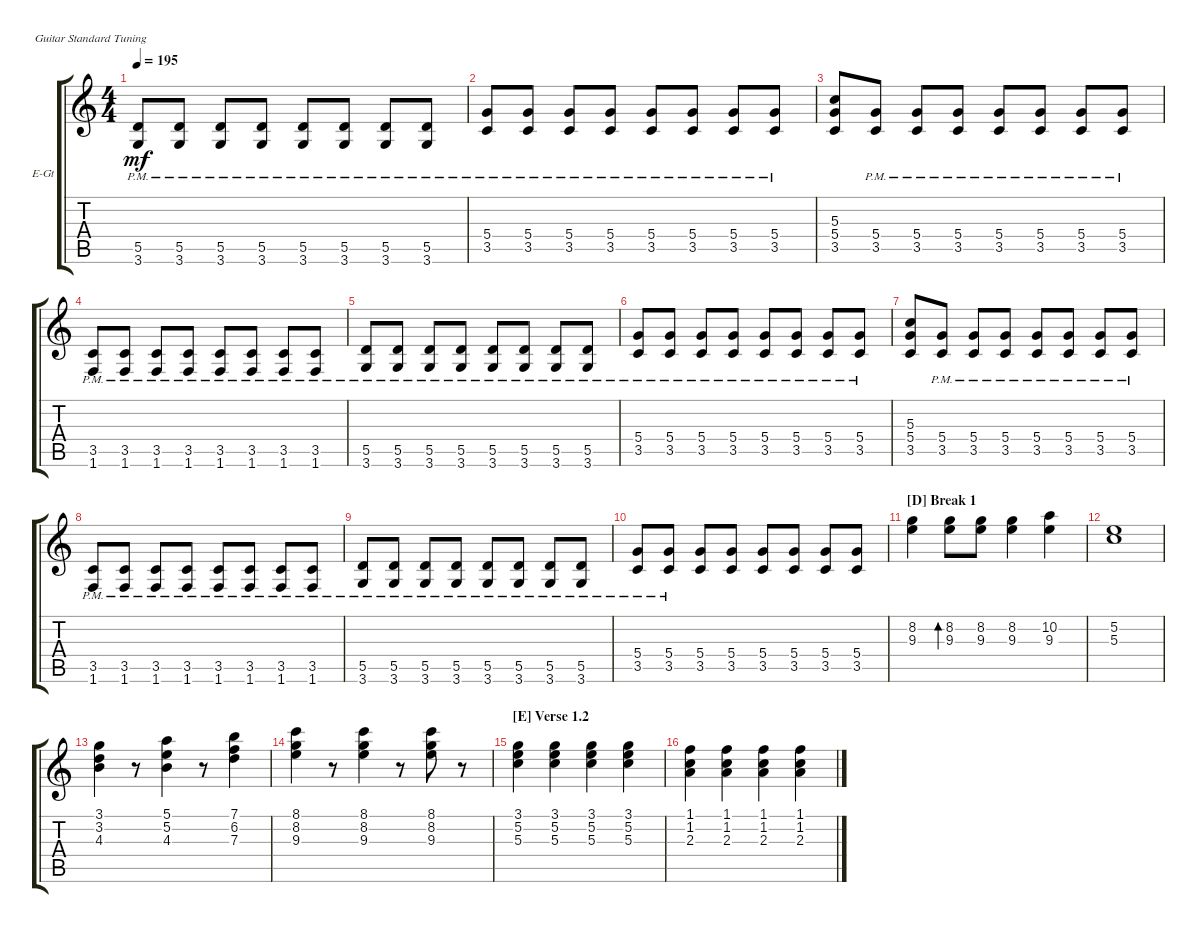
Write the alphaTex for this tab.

\defaultSystemsLayout 4
\bracketExtendMode groupsimilarinstruments
\firstSystemTrackNameOrientation horizontal
\otherSystemsTrackNameOrientation horizontal
\track ("Lead Guitar" "E-Gt") {instrument distortionguitar}
\staff {score tabs}
\tuning (E4 B3 G3 D3 A2 E2)
\ts (4 4)
\tempo 195
\clef g2
\ks c
(3.6{pm} 5.5{pm}).8{dy mf} (5.5{pm} 3.6{pm}).8 (3.6{pm} 5.5{pm}).8 (3.6{pm} 5.5{pm}).8 (3.6{pm} 5.5{pm}).8 (5.5{pm} 3.6{pm}).8 (3.6{pm} 5.5{pm}).8 (3.6{pm} 5.5{pm}).8 |
(3.5 5.4{pm}).8 (5.4{pm} 3.5{pm}).8 (3.5{pm} 5.4{pm}).8 (5.4{pm} 3.5{pm}).8 (3.5{pm} 5.4{pm}).8 (5.4{pm} 3.5{pm}).8 (3.5{pm} 5.4{pm}).8 (5.4{pm} 3.5{pm}).8 |
(3.5 5.4 5.3).8 (5.4{pm} 3.5{pm}).8 (3.5{pm} 5.4{pm}).8 (5.4{pm} 3.5{pm}).8 (3.5{pm} 5.4{pm}).8 (5.4{pm} 3.5{pm}).8 (3.5{pm} 5.4{pm}).8 (5.4{pm} 3.5{pm}).8 |
(1.6{pm} 3.5{pm}).8 (3.5{pm} 1.6{pm}).8 (1.6{pm} 3.5{pm}).8 (3.5{pm} 1.6{pm}).8 (1.6{pm} 3.5{pm}).8 (3.5{pm} 1.6{pm}).8 (1.6{pm} 3.5{pm}).8 (3.5{pm} 1.6{pm}).8 |
(3.6{pm} 5.5{pm}).8 (5.5{pm} 3.6{pm}).8 (3.6{pm} 5.5{pm}).8 (3.6{pm} 5.5{pm}).8 (3.6{pm} 5.5{pm}).8 (5.5{pm} 3.6{pm}).8 (3.6{pm} 5.5{pm}).8 (3.6{pm} 5.5{pm}).8 |
(3.5 5.4{pm}).8 (5.4{pm} 3.5{pm}).8 (3.5{pm} 5.4{pm}).8 (5.4{pm} 3.5{pm}).8 (3.5{pm} 5.4{pm}).8 (5.4{pm} 3.5{pm}).8 (3.5{pm} 5.4{pm}).8 (5.4{pm} 3.5{pm}).8 |
(3.5 5.4 5.3).8 (5.4{pm} 3.5{pm}).8 (3.5{pm} 5.4{pm}).8 (5.4{pm} 3.5{pm}).8 (3.5{pm} 5.4{pm}).8 (5.4{pm} 3.5{pm}).8 (3.5{pm} 5.4{pm}).8 (5.4{pm} 3.5{pm}).8 |
(1.6{pm} 3.5{pm}).8 (3.5{pm} 1.6{pm}).8 (1.6{pm} 3.5{pm}).8 (3.5{pm} 1.6{pm}).8 (1.6{pm} 3.5{pm}).8 (3.5{pm} 1.6{pm}).8 (1.6{pm} 3.5{pm}).8 (3.5{pm} 1.6{pm}).8 |
(3.6{pm} 5.5{pm}).8 (5.5{pm} 3.6{pm}).8 (3.6{pm} 5.5{pm}).8 (3.6{pm} 5.5{pm}).8 (3.6{pm} 5.5{pm}).8 (5.5{pm} 3.6{pm}).8 (3.6{pm} 5.5{pm}).8 (3.6{pm} 5.5{pm}).8 |
(3.5 5.4{pm}).8 (5.4{pm} 3.5{pm}).8 (3.5 5.4).8 (5.4 3.5).8 (3.5 5.4).8 (5.4 3.5).8 (3.5 5.4).8 (5.4 3.5).8 |
\section ("D" "Break 1")
(8.2 9.3).4 (8.2 9.3).8{bd 30} (9.3 8.2).8 (8.2 9.3).4 (10.2 9.3).4 |
(5.2 5.3).1 |
(3.2 4.3 3.1).4 r.8 (5.2 5.1 4.3).4 r.8 (7.1 6.2 7.3).4 |
(8.2 9.3 8.1).4 r.8 (8.2 9.3 8.1).4 r.8 (8.2 9.3 8.1).8 r.8 |
\section ("E" "Verse 1.2")
(5.3 5.2 3.1).4 (3.1 5.2 5.3).4 (3.1 5.2 5.3).4 (3.1 5.2 5.3).4 |
(1.1 1.2 2.3).4 (2.3 1.2 1.1).4 (2.3 1.2 1.1).4 (2.3 1.2 1.1).4
